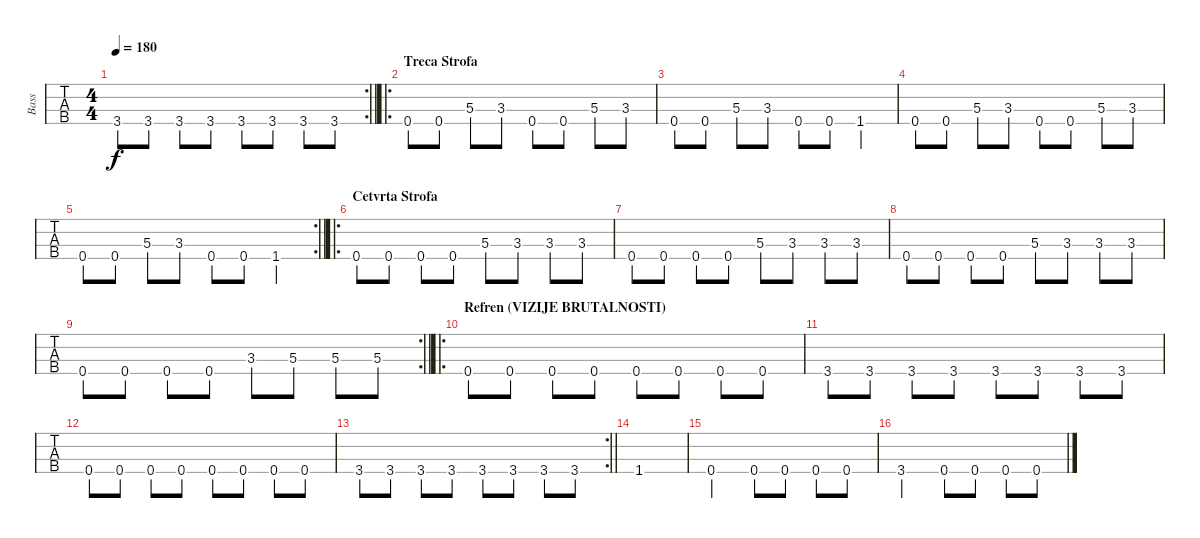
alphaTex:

\track ("Bass" "Bass") {instrument electricbassfinger}
\staff {tabs}
\tuning (F2 C2 G2 C2) {hide}
\rc 2
\ts (4 4)
\tempo 180
\clef g2
\barLineRight lightlight
\ks c
3.4.8{dy f} 3.4.8 3.4.8 3.4.8 3.4.8 3.4.8 3.4.8 3.4.8 |
\ro
\section ("" "Treca Strofa")
0.4.8 0.4.8 5.3.8 3.3.8 0.4.8 0.4.8 5.3.8 3.3.8 |
0.4.8 0.4.8 5.3.8 3.3.8 0.4.8 0.4.8 1.4.4 |
0.4.8 0.4.8 5.3.8 3.3.8 0.4.8 0.4.8 5.3.8 3.3.8 |
\rc 2
\barLineRight lightlight
0.4.8 0.4.8 5.3.8 3.3.8 0.4.8 0.4.8 1.4.4 |
\ro
\section ("" "Cetvrta Strofa")
0.4.8 0.4.8 0.4.8 0.4.8 5.3.8 3.3.8 3.3.8 3.3.8 |
0.4.8 0.4.8 0.4.8 0.4.8 5.3.8 3.3.8 3.3.8 3.3.8 |
0.4.8 0.4.8 0.4.8 0.4.8 5.3.8 3.3.8 3.3.8 3.3.8 |
\rc 2
\barLineRight lightlight
0.4.8 0.4.8 0.4.8 0.4.8 3.3.8 5.3.8 5.3.8 5.3.8 |
\ro
\section ("" "Refren (VIZIJE BRUTALNOSTI)")
0.4.8 0.4.8 0.4.8 0.4.8 0.4.8 0.4.8 0.4.8 0.4.8 |
3.4.8 3.4.8 3.4.8 3.4.8 3.4.8 3.4.8 3.4.8 3.4.8 |
0.4.8 0.4.8 0.4.8 0.4.8 0.4.8 0.4.8 0.4.8 0.4.8 |
\rc 2
\barLineRight lightlight
3.4.8 3.4.8 3.4.8 3.4.8 3.4.8 3.4.8 3.4.8 3.4.8 |
1.4.1 |
0.4.2 0.4.8 0.4.8 0.4.8 0.4.8 |
3.4.2 0.4.8 0.4.8 0.4.8 0.4.8
